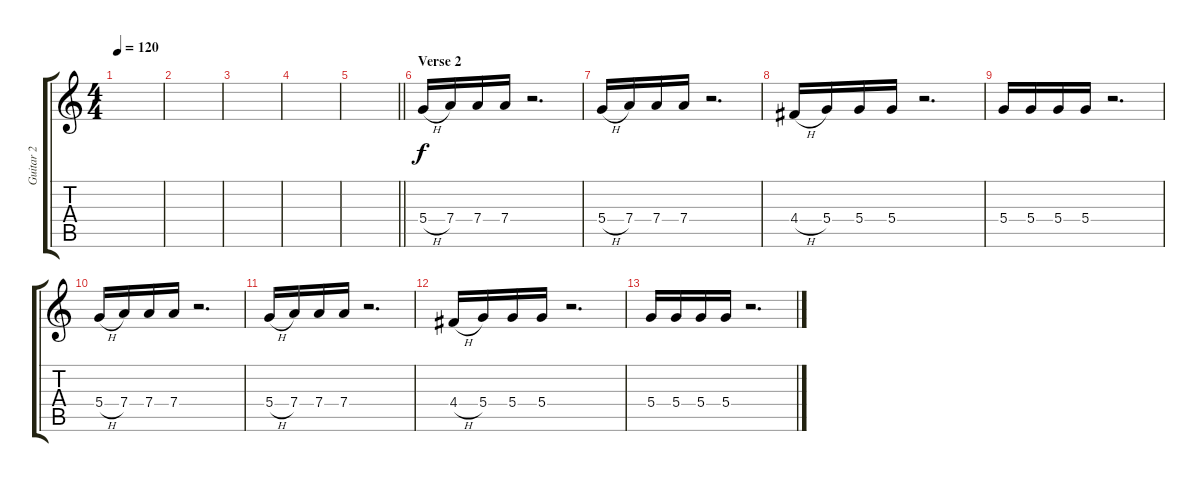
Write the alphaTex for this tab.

\track ("Guitar 2" "Guitar 2") {instrument electricguitarjazz}
\staff {score tabs}
\tuning (E4 B3 G3 D3 A2 E2) {hide}
\ts (4 4)
\tempo 120
\clef g2
\ks c
|
|
|
|
\barLineRight lightlight
|
\section ("" "Verse 2")
5.4{h}.16 7.4.16 7.4.16 7.4.16 r.2{d} |
5.4{h}.16 7.4.16 7.4.16 7.4.16 r.2{d} |
4.4{h}.16 5.4.16 5.4.16 5.4.16 r.2{d} |
5.4.16 5.4.16 5.4.16 5.4.16 r.2{d} |
5.4{h}.16 7.4.16 7.4.16 7.4.16 r.2{d} |
5.4{h}.16 7.4.16 7.4.16 7.4.16 r.2{d} |
4.4{h}.16 5.4.16 5.4.16 5.4.16 r.2{d} |
5.4.16 5.4.16 5.4.16 5.4.16 r.2{d}
